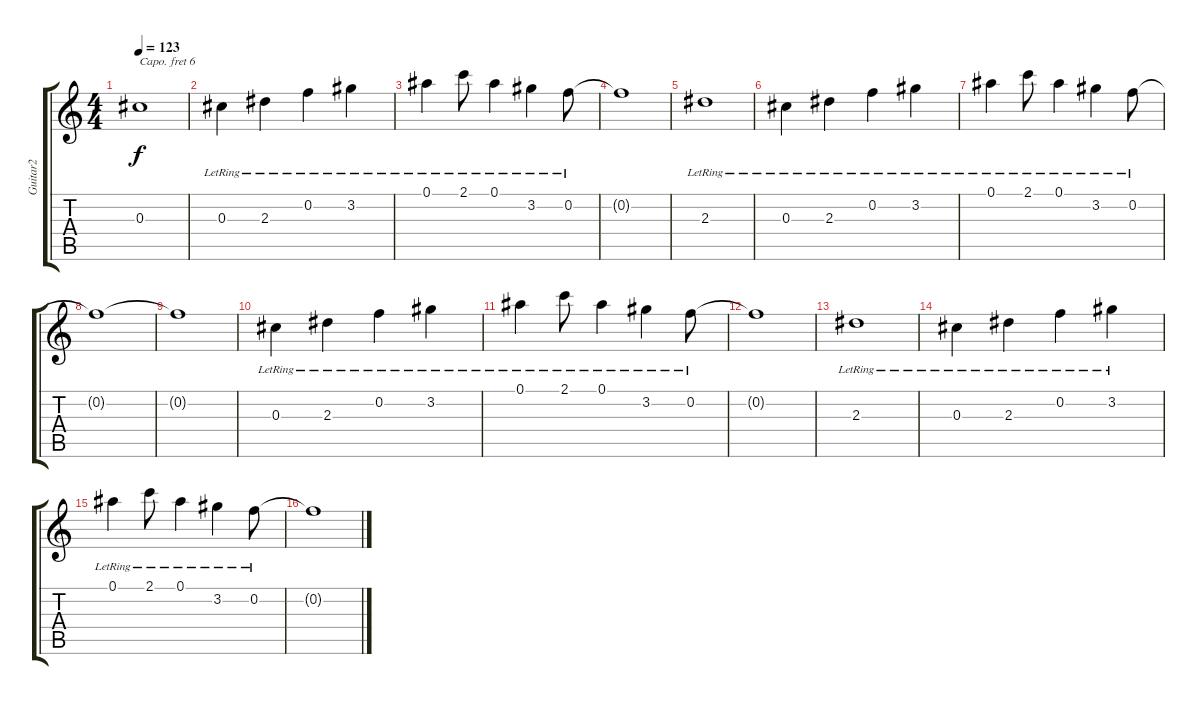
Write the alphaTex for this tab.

\track ("Guitar2" "Guitar2") {instrument acousticguitarsteel}
\staff {score tabs}
\capo 6
\tuning (E4 B3 G3 D3 A2 E2) {hide}
\ts (4 4)
\tempo 123
\clef g2
\ks c
0.3{t}.1{dy f} |
0.3{lr}.4 2.3{lr}.4 0.2{lr}.4 3.2{lr}.4 |
0.1{lr}.4 2.1{lr}.8 0.1{lr}.4 3.2{lr}.4 0.2{lr}.8 |
0.2{t}.1 |
2.3{lr}.1 |
0.3{lr}.4 2.3{lr}.4 0.2{lr}.4 3.2{lr}.4 |
0.1{lr}.4 2.1{lr}.8 0.1{lr}.4 3.2{lr}.4 0.2{lr}.8 |
0.2{t}.1 |
0.2{t}.1 |
0.3{lr}.4 2.3{lr}.4 0.2{lr}.4 3.2{lr}.4 |
0.1{lr}.4 2.1{lr}.8 0.1{lr}.4 3.2{lr}.4 0.2{lr}.8 |
0.2{t}.1 |
2.3{lr}.1 |
0.3{lr}.4 2.3{lr}.4 0.2{lr}.4 3.2{lr}.4 |
0.1{lr}.4 2.1{lr}.8 0.1{lr}.4 3.2{lr}.4 0.2{lr}.8 |
0.2{t}.1
